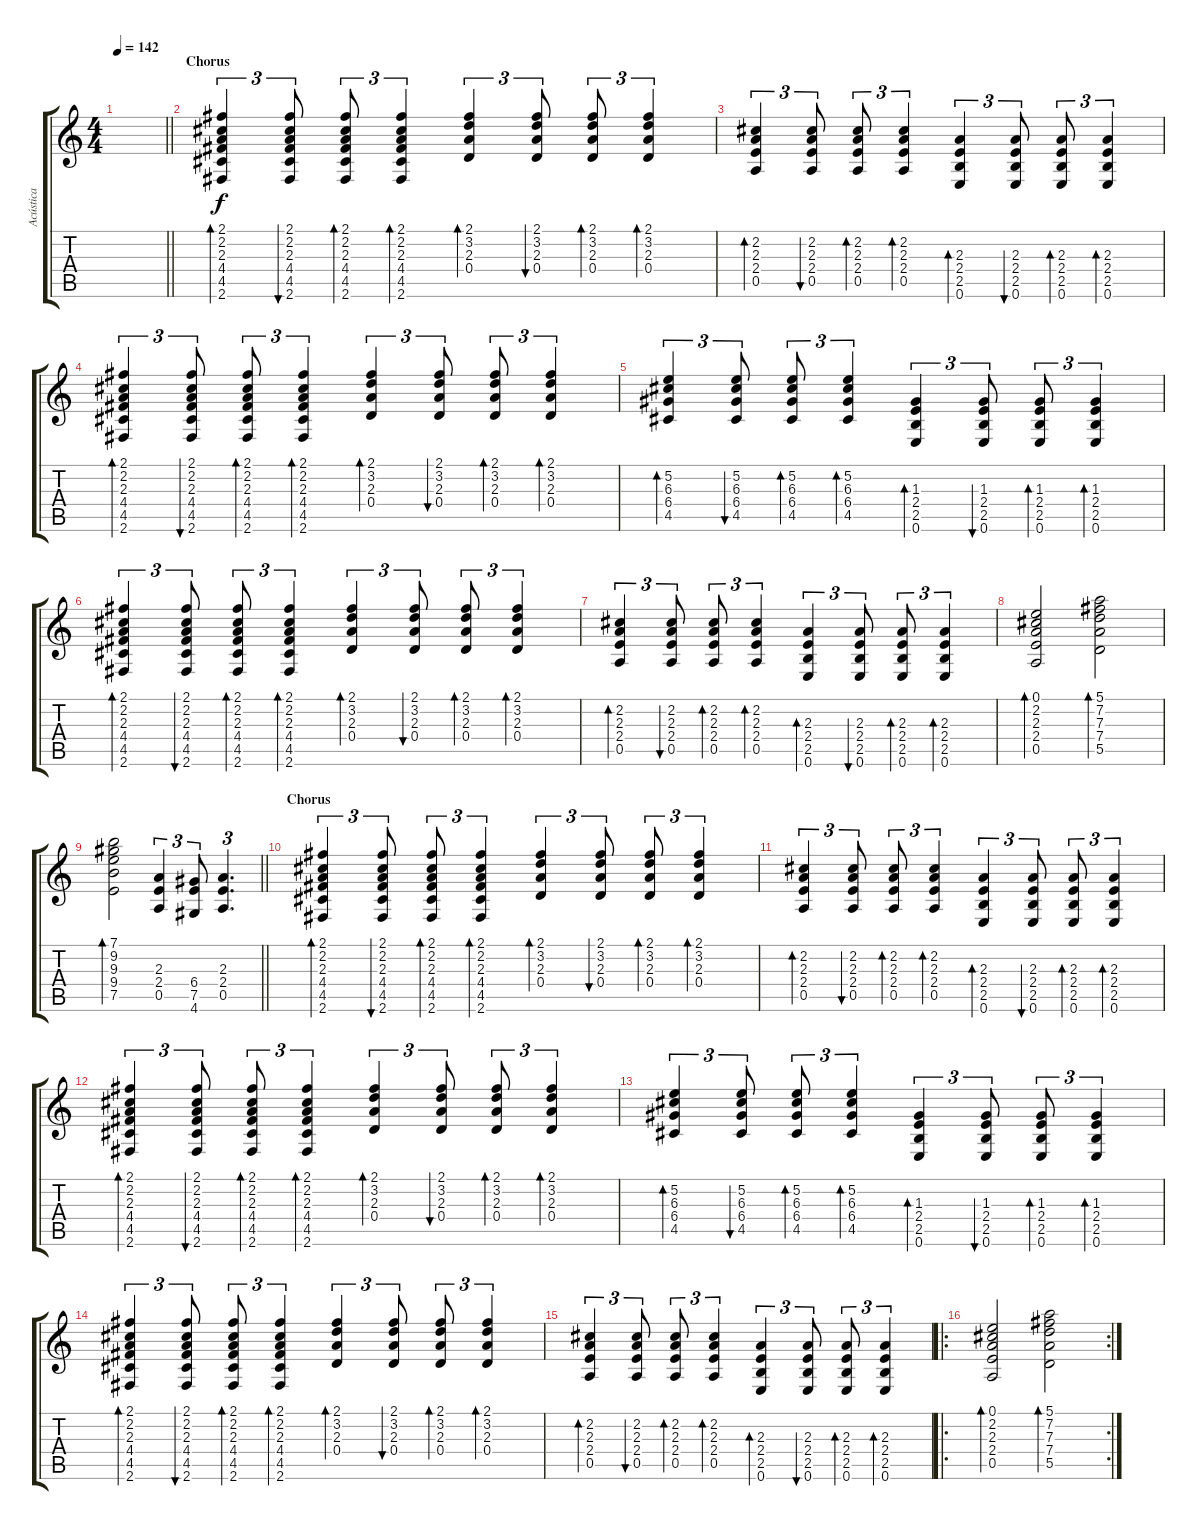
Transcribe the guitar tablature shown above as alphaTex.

\track ("Acústica" "Acústica") {instrument electricguitarclean}
\staff {score tabs}
\tuning (E4 B3 G3 D3 A2 E2) {hide}
\ts (4 4)
\tempo 142
\clef g2
\barLineRight lightlight
\ks c
|
\section ("" "Chorus")
(2.1 2.2 2.3 4.4 4.5 2.6).4{tu (3 2) bd 120 dy f volume 13 instrument electricguitarclean} (2.1 2.2 2.3 4.4 4.5 2.6).8{tu (3 2) bu 240} (2.1 2.2 2.3 4.4 4.5 2.6).8{tu (3 2) bd 120} (2.1 2.2 2.3 4.4 4.5 2.6).4{tu (3 2) bd 60} (2.1 3.2 2.3 0.4).4{tu (3 2) bd 120} (2.1 3.2 2.3 0.4).8{tu (3 2) bu 240} (2.1 3.2 2.3 0.4).8{tu (3 2) bd 120} (2.1 3.2 2.3 0.4).4{tu (3 2) bd 60} |
(2.2 2.3 2.4 0.5).4{tu (3 2) bd 120} (2.2 2.3 2.4 0.5).8{tu (3 2) bu 240} (2.2 2.3 2.4 0.5).8{tu (3 2) bd 120} (2.2 2.3 2.4 0.5).4{tu (3 2) bd 60} (2.3 2.4 2.5 0.6).4{tu (3 2) bd 120} (2.3 2.4 2.5 0.6).8{tu (3 2) bu 240} (2.3 2.4 2.5 0.6).8{tu (3 2) bd 120} (2.3 2.4 2.5 0.6).4{tu (3 2) bd 60} |
(2.1 2.2 2.3 4.4 4.5 2.6).4{tu (3 2) bd 120} (2.1 2.2 2.3 4.4 4.5 2.6).8{tu (3 2) bu 240} (2.1 2.2 2.3 4.4 4.5 2.6).8{tu (3 2) bd 120} (2.1 2.2 2.3 4.4 4.5 2.6).4{tu (3 2) bd 60} (2.1 3.2 2.3 0.4).4{tu (3 2) bd 120} (2.1 3.2 2.3 0.4).8{tu (3 2) bu 240} (2.1 3.2 2.3 0.4).8{tu (3 2) bd 120} (2.1 3.2 2.3 0.4).4{tu (3 2) bd 60} |
(5.2 6.3 6.4 4.5).4{tu (3 2) bd 120} (5.2 6.3 6.4 4.5).8{tu (3 2) bu 240} (5.2 6.3 6.4 4.5).8{tu (3 2) bd 120} (5.2 6.3 6.4 4.5).4{tu (3 2) bd 60} (1.3 2.4 2.5 0.6).4{tu (3 2) bd 120} (1.3 2.4 2.5 0.6).8{tu (3 2) bu 240} (1.3 2.4 2.5 0.6).8{tu (3 2) bd 120} (1.3 2.4 2.5 0.6).4{tu (3 2) bd 60} |
(2.1 2.2 2.3 4.4 4.5 2.6).4{tu (3 2) bd 120} (2.1 2.2 2.3 4.4 4.5 2.6).8{tu (3 2) bu 240} (2.1 2.2 2.3 4.4 4.5 2.6).8{tu (3 2) bd 120} (2.1 2.2 2.3 4.4 4.5 2.6).4{tu (3 2) bd 60} (2.1 3.2 2.3 0.4).4{tu (3 2) bd 120} (2.1 3.2 2.3 0.4).8{tu (3 2) bu 240} (2.1 3.2 2.3 0.4).8{tu (3 2) bd 120} (2.1 3.2 2.3 0.4).4{tu (3 2) bd 60} |
(2.2 2.3 2.4 0.5).4{tu (3 2) bd 120} (2.2 2.3 2.4 0.5).8{tu (3 2) bu 240} (2.2 2.3 2.4 0.5).8{tu (3 2) bd 120} (2.2 2.3 2.4 0.5).4{tu (3 2) bd 60} (2.3 2.4 2.5 0.6).4{tu (3 2) bd 120} (2.3 2.4 2.5 0.6).8{tu (3 2) bu 240} (2.3 2.4 2.5 0.6).8{tu (3 2) bd 120} (2.3 2.4 2.5 0.6).4{tu (3 2) bd 60} |
(0.1 2.2 2.3 2.4 0.5).2{bd 120} (5.1 7.2 7.3 7.4 5.5).2{bd 120} |
\barLineRight lightlight
(7.1 9.2 9.3 9.4 7.5).2{bd 120} (2.3 2.4 0.5).4{tu (3 2)} (6.4 7.5 4.6).8{tu (3 2)} (2.3 2.4 0.5).4{d tu (3 2)} |
\section ("" "Chorus")
(2.1 2.2 2.3 4.4 4.5 2.6).4{tu (3 2) bd 120} (2.1 2.2 2.3 4.4 4.5 2.6).8{tu (3 2) bu 240} (2.1 2.2 2.3 4.4 4.5 2.6).8{tu (3 2) bd 120} (2.1 2.2 2.3 4.4 4.5 2.6).4{tu (3 2) bd 60} (2.1 3.2 2.3 0.4).4{tu (3 2) bd 120} (2.1 3.2 2.3 0.4).8{tu (3 2) bu 240} (2.1 3.2 2.3 0.4).8{tu (3 2) bd 120} (2.1 3.2 2.3 0.4).4{tu (3 2) bd 60} |
(2.2 2.3 2.4 0.5).4{tu (3 2) bd 120} (2.2 2.3 2.4 0.5).8{tu (3 2) bu 240} (2.2 2.3 2.4 0.5).8{tu (3 2) bd 120} (2.2 2.3 2.4 0.5).4{tu (3 2) bd 60} (2.3 2.4 2.5 0.6).4{tu (3 2) bd 120} (2.3 2.4 2.5 0.6).8{tu (3 2) bu 240} (2.3 2.4 2.5 0.6).8{tu (3 2) bd 120} (2.3 2.4 2.5 0.6).4{tu (3 2) bd 60} |
(2.1 2.2 2.3 4.4 4.5 2.6).4{tu (3 2) bd 120} (2.1 2.2 2.3 4.4 4.5 2.6).8{tu (3 2) bu 240} (2.1 2.2 2.3 4.4 4.5 2.6).8{tu (3 2) bd 120} (2.1 2.2 2.3 4.4 4.5 2.6).4{tu (3 2) bd 60} (2.1 3.2 2.3 0.4).4{tu (3 2) bd 120} (2.1 3.2 2.3 0.4).8{tu (3 2) bu 240} (2.1 3.2 2.3 0.4).8{tu (3 2) bd 120} (2.1 3.2 2.3 0.4).4{tu (3 2) bd 60} |
(5.2 6.3 6.4 4.5).4{tu (3 2) bd 120} (5.2 6.3 6.4 4.5).8{tu (3 2) bu 240} (5.2 6.3 6.4 4.5).8{tu (3 2) bd 120} (5.2 6.3 6.4 4.5).4{tu (3 2) bd 60} (1.3 2.4 2.5 0.6).4{tu (3 2) bd 120} (1.3 2.4 2.5 0.6).8{tu (3 2) bu 240} (1.3 2.4 2.5 0.6).8{tu (3 2) bd 120} (1.3 2.4 2.5 0.6).4{tu (3 2) bd 60} |
(2.1 2.2 2.3 4.4 4.5 2.6).4{tu (3 2) bd 120} (2.1 2.2 2.3 4.4 4.5 2.6).8{tu (3 2) bu 240} (2.1 2.2 2.3 4.4 4.5 2.6).8{tu (3 2) bd 120} (2.1 2.2 2.3 4.4 4.5 2.6).4{tu (3 2) bd 60} (2.1 3.2 2.3 0.4).4{tu (3 2) bd 120} (2.1 3.2 2.3 0.4).8{tu (3 2) bu 240} (2.1 3.2 2.3 0.4).8{tu (3 2) bd 120} (2.1 3.2 2.3 0.4).4{tu (3 2) bd 60} |
(2.2 2.3 2.4 0.5).4{tu (3 2) bd 120} (2.2 2.3 2.4 0.5).8{tu (3 2) bu 240} (2.2 2.3 2.4 0.5).8{tu (3 2) bd 120} (2.2 2.3 2.4 0.5).4{tu (3 2) bd 60} (2.3 2.4 2.5 0.6).4{tu (3 2) bd 120} (2.3 2.4 2.5 0.6).8{tu (3 2) bu 240} (2.3 2.4 2.5 0.6).8{tu (3 2) bd 120} (2.3 2.4 2.5 0.6).4{tu (3 2) bd 60} |
\ro
\rc 2
(0.1 2.2 2.3 2.4 0.5).2{bd 120} (5.1 7.2 7.3 7.4 5.5).2{bd 120}
